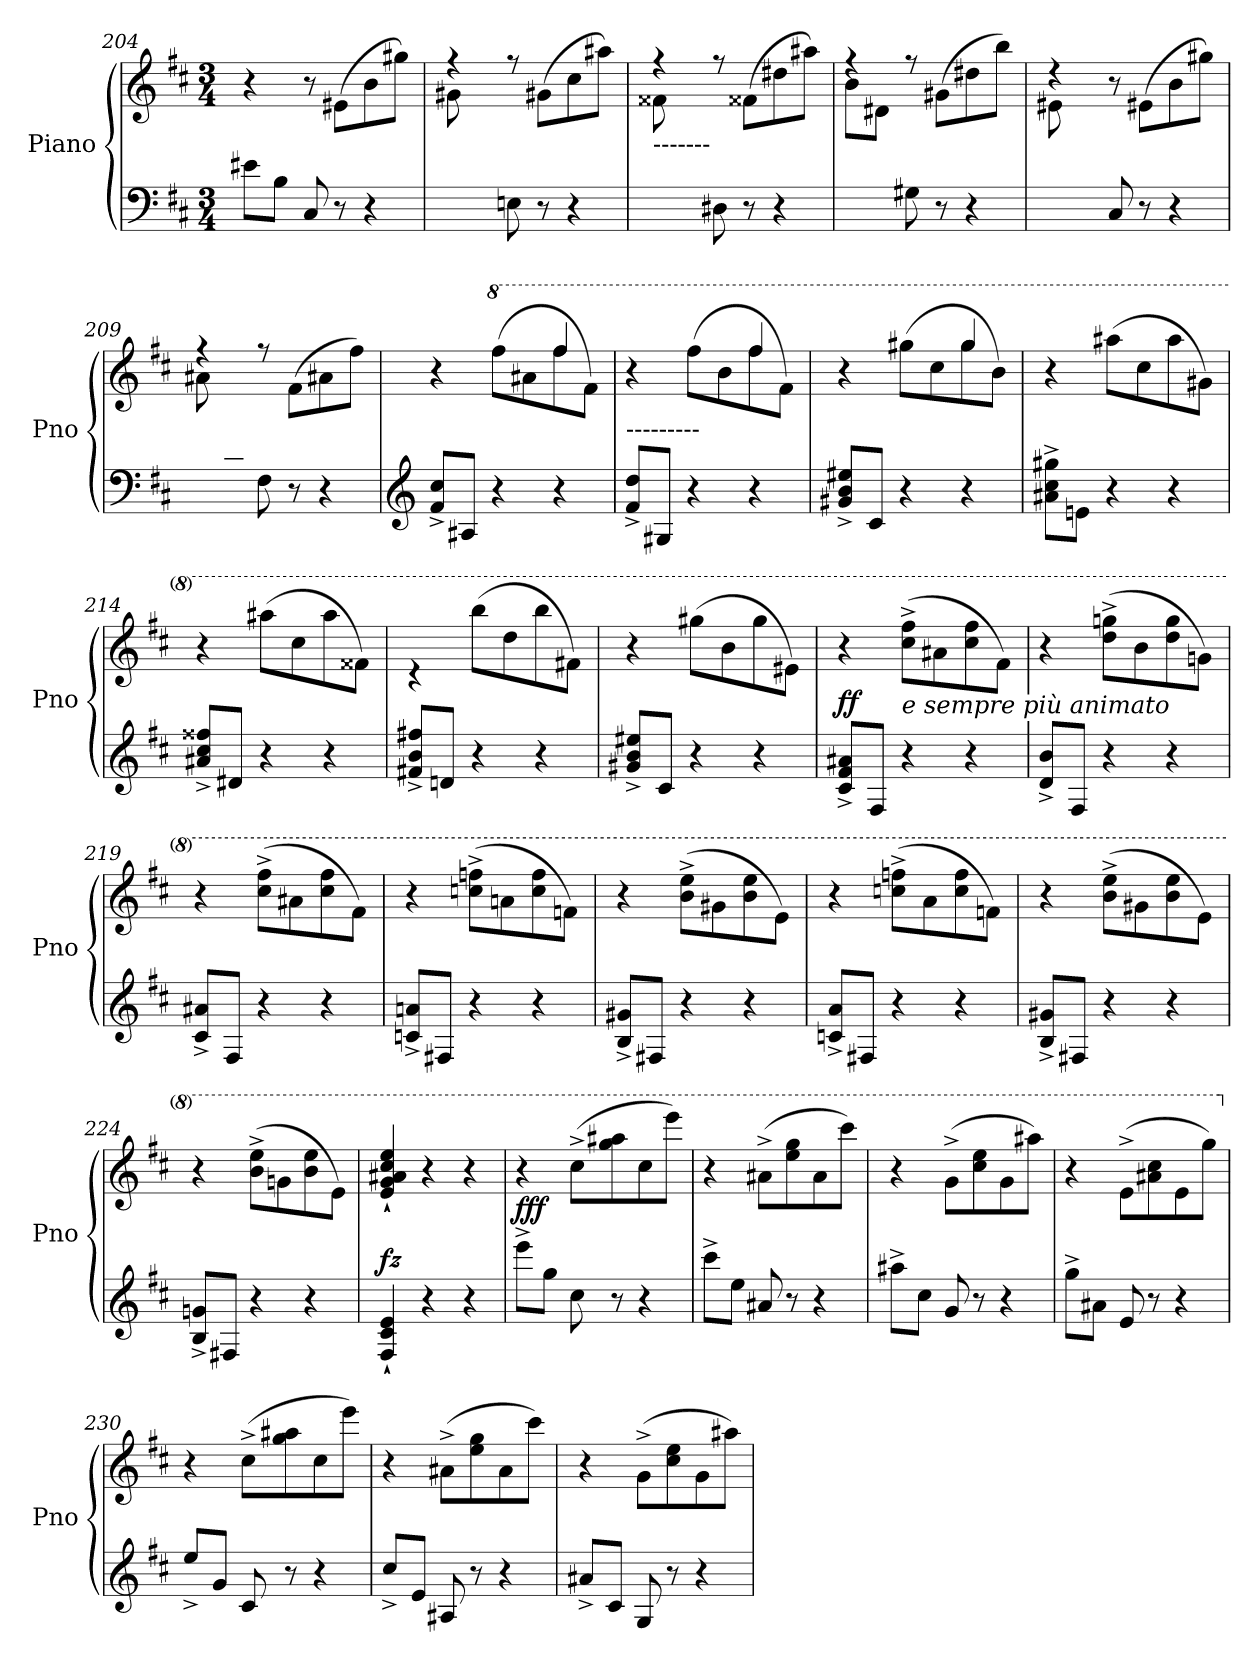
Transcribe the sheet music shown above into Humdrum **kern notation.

**kern	**kern	**dynam
*part1	*part1	*part1
*staff2	*staff1	*staff1/2
*I"Piano	*	*
*I'Pno	*	*
*clefF4	*clefG2	*
*k[f#c#]	*k[f#c#]	*
*M3/4	*M3/4	*
=204	=204	=204
8e#X\L	4r	.
8B\J	.	.
8C#/	8r	.
8r	(8e#X\L	.
4r	8b\	.
.	8gg#X\J)	.
=205	=205	=205
*	*^	*
8ryy	4rff	(8g#X\L	.
8A#X/J	.	2ryy	.
8En\)	8rff	.	.
8r	(8g#X\L	.	.
4r	8cc#\	.	.
.	8aa#X\J)	8ryy	.
!!LO:LB:g=z	!!
=206	=206	=206	=206
!LO:TX:a:t=-------	!	!	!
8ryy	4rff	(8f##X\L	.
8A#X/J	.	2ryy	.
8D#X\)	8rff	.	.
8r	(8f##X\L	.	.
4r	8dd#X\	.	.
.	8aa#X\J)	8ryy	.
=207	=207	=207	=207
4ryy	4rff	(8b\L	.
.	.	8d#X\J	.
8G#X\)	8rff	2ryy	.
8r	(8g#X\L	.	.
4r	8dd#X\	.	.
.	8bb\J)	.	.
=208	=208	=208	=208
8ryy	4r	(8e#X\L	.
8B/J	.	2ryy	.
8C#/)	8r	.	.
8r	(8e#X\L	.	.
4r	8b\	.	.
.	8gg#X\J)	8ryy	.
=209	=209	=209	=209
8ryy	4rff	(8a#X\L	.
8c#/J	.	2ryy	.
8F#\)	8rff	.	.
8r	(8f#\L	.	.
4r	8a#X\	.	.
.	8ff#\J)	8ryy	.
=210	=210	=210	=210
*clefG2	*	*	*
!	!	!	!LO:DY:a=2
8f#/^ 8cc#/^L	4r	2ryy	other-dynamics
8A#X/J	.	.	.
*	*8va	*	*
4r	(>8fff#\L	.	.
.	8aa#X\	.	.
4r	8fff#\	4fff#/	.
.	8ff#\J)	.	.
!!LO:LB:g=z	!!
=211	=211	=211	=211
!LO:TX:a:t=---------	!	!	!
8f#/^ 8dd/^L	4r	2ryy	.
8G#X/J	.	.	.
4r	(>8fff#\L	.	.
.	8bb\	.	.
4r	8fff#\	4fff#/	.
.	8ff#\J)	.	.
=212	=212	=212	=212
8g#X/^ 8b/^ 8ee#X/^L	4r	2ryy	.
8c#/J	.	.	.
4r	(>8ggg#X\L	.	.
.	8ccc#\	.	.
4r	8ggg#\	4ggg#/	.
.	8bb\J)	.	.
*	*v	*v	*
=213	=213	=213
8a#X\^ 8cc#\^ 8gg#X\^L	4r	.
8en\J	.	.
4r	(8aaa#X\L	.
.	8ccc#\	.
4r	8aaa#\	.
.	8gg#X\J)	.
=214	=214	=214
8a#X/^ 8cc#/^ 8ff##X/^L	4r	.
8d#X/J	.	.
4r	(8aaa#X\L	.
.	8ccc#\	.
4r	8aaa#\	.
.	8ff##X\J)	.
=215	=215	=215
8f#X/^ 8b/^ 8ff#X/^L	4rdd	.
8dn/J	.	.
4r	(8bbb\L	.
.	8ddd\	.
4r	8bbb\	.
.	8ff#X\J)	.
=216	=216	=216
8g#X/^ 8b/^ 8ee#X/^L	4r	.
8c#/J	.	.
4r	(8ggg#X\L	.
.	8bb\	.
4r	8ggg#\	.
.	8ee#X\J)	.
!!LO:LB:g=z
=217	=217	=217
!	!	!LO:DY:a=2
8c#/^ 8f#/^ 8a#X/^L	4r	ff
8F#/J	.	.
!LO:TX:a:i:t=e sempre più animato	!	!
4r	(8ccc#\^ 8fff#\^L	.
.	8aa#X\	.
4r	8ccc#\ 8fff#\	.
.	8ff#\J)	.
=218	=218	=218
8d/^ 8b/^L	4r	.
8F#/J	.	.
4r	(8ddd\^ 8gggn\^L	.
.	8bb\	.
4r	8ddd\ 8ggg\	.
.	8ggn\J)	.
=219	=219	=219
8c#/^ 8a#X/^L	4r	.
8F#/J	.	.
4r	(8ccc#\^ 8fff#\^L	.
.	8aa#X\	.
4r	8ccc#\ 8fff#\	.
.	8ff#\J)	.
=220	=220	=220
8cn/^ 8an/^L	4r	.
8F#X/J	.	.
4r	(8cccn\^ 8fffn\^L	.
.	8aan\	.
4r	8ccc\ 8fff\	.
.	8ffn\J)	.
=221	=221	=221
8B/^ 8g#X/^L	4r	.
8F#X/J	.	.
4r	(8bb\^ 8eee\^L	.
.	8gg#X\	.
4r	8bb\ 8eee\	.
.	8ee\J)	.
=222	=222	=222
8cn/^ 8a/^L	4r	.
8F#X/J	.	.
4r	(8cccn\^ 8fffn\^L	.
.	8aa\	.
4r	8ccc\ 8fff\	.
.	8ffn\J)	.
!!LO:LB:g=z
=223	=223	=223
8B/^ 8g#X/^L	4r	.
8F#X/J	.	.
4r	(8bb\^ 8eee\^L	.
.	8gg#X\	.
4r	8bb\ 8eee\	.
.	8ee\J)	.
=224	=224	=224
8B/^ 8gn/^L	4r	.
8F#X/J	.	.
4r	(8bb\^ 8eee\^L	.
.	8ggn\	.
4r	8bb\ 8eee\	.
.	8ee\J)	.
=225	=225	=225
!	!	!LO:DY:a=2
4F#/` 4c#/` 4e/`	4ee/` 4gg/` 4aa#X/` 4ccc#/` 4eee/`	fz
4r	4r	.
4r	4r	.
=226	=226	=226
!	!	!LO:DY:b
8eee^\L	4r	fff
8gg\J	.	.
8cc#\	(8ccc#^\L	.
8r	8ggg\ 8aaa#X\	.
4r	8ccc#\	.
.	8eeee\J)	.
=227	=227	=227
8ccc#^\L	4r	.
8ee\J	.	.
8a#X/	(8aa#X^\L	.
8r	8eee\ 8ggg\	.
4r	8aa#\	.
.	8cccc#\J)	.
=228	=228	=228
8aa#X^\L	4r	.
8cc#\J	.	.
8g/	(8gg^\L	.
8r	8ccc#\ 8eee\	.
4r	8gg\	.
.	8aaa#X\J)	.
!!LO:LB:g=z
=229	=229	=229
8gg^\L	4r	.
8a#X\J	.	.
8e/	(8ee^\L	.
8r	8aa#X\ 8ccc#\	.
4r	8ee\	.
.	8ggg\J)	.
=230	=230	=230
*	*X8va	*
8ee^/L	4r	.
8g/J	.	.
8c#/	(8cc#^\L	.
8r	8gg\ 8aa#X\	.
4r	8cc#\	.
.	8eee\J)	.
=231	=231	=231
8cc#^/L	4r	.
8e/J	.	.
8A#X/	(8a#X^\L	.
8r	8ee\ 8gg\	.
4r	8a#\	.
.	8ccc#\J)	.
=232	=232	=232
8a#X^/L	4r	.
8c#/J	.	.
8G/	(8g^\L	.
8r	8cc#\ 8ee\	.
4r	8g\	.
.	8aa#X\J)	.
=	=	=
*-	*-	*-
